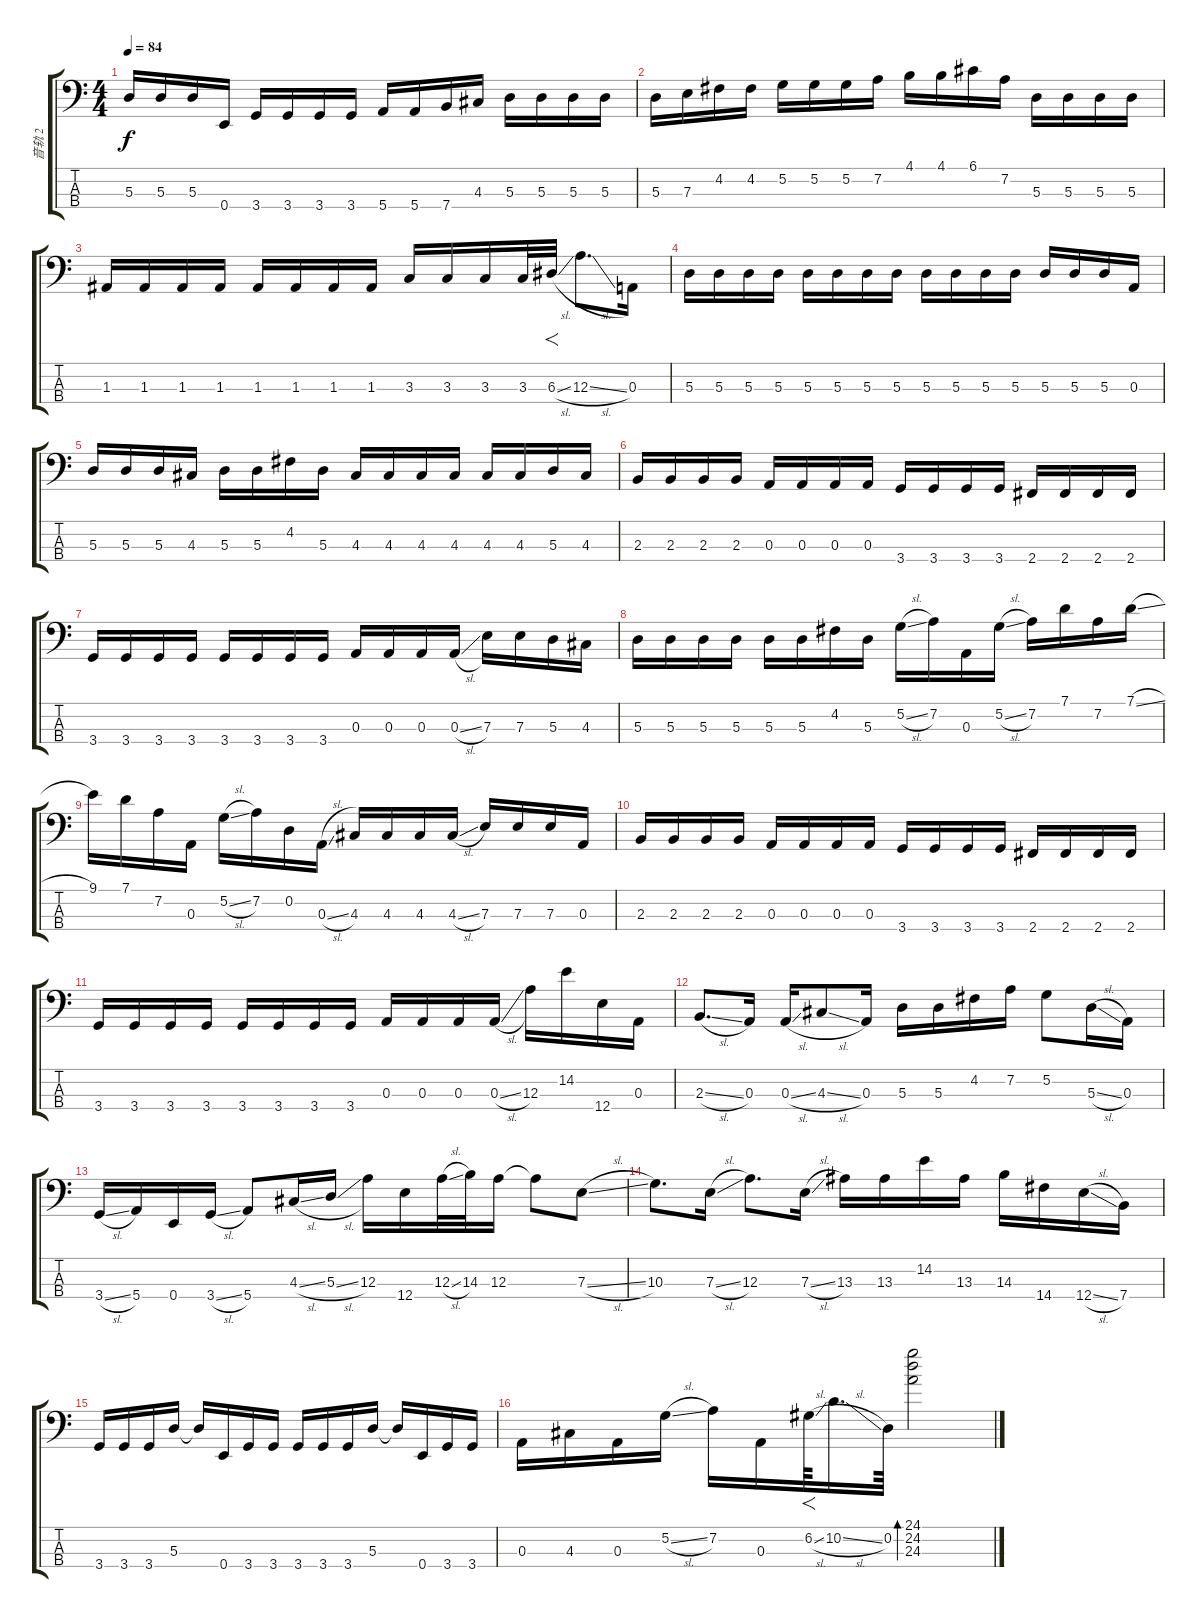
\track ("音轨 2" "音轨 2") {instrument electricbassfinger}
\staff {score tabs}
\tuning (G2 D2 A1 E1) {hide}
\ts (4 4)
\tempo 84
\clef f4
\ks c
5.3.16{dy f} 5.3.16 5.3.16 0.4.16 3.4.16 3.4.16 3.4.16 3.4.16 5.4.16 5.4.16 7.4.16 4.3.16 5.3.16 5.3.16 5.3.16 5.3.16 |
5.3.16 7.3.16 4.2.16 4.2.16 5.2.16 5.2.16 5.2.16 7.2.16 4.1.16 4.1.16 6.1.16 7.2.16 5.3.16 5.3.16 5.3.16 5.3.16 |
1.3.16 1.3.16 1.3.16 1.3.16 1.3.16 1.3.16 1.3.16 1.3.16 3.3.16 3.3.16 3.3.16 3.3.32 6.3{sl}.32{f} 12.3{sl}.8{d} 0.3.16 |
5.3.16 5.3.16 5.3.16 5.3.16 5.3.16 5.3.16 5.3.16 5.3.16 5.3.16 5.3.16 5.3.16 5.3.16 5.3.16 5.3.16 5.3.16 0.3.16 |
5.3.16 5.3.16 5.3.16 4.3.16 5.3.16 5.3.16 4.2.16 5.3.16 4.3.16 4.3.16 4.3.16 4.3.16 4.3.16 4.3.16 5.3.16 4.3.16 |
2.3.16 2.3.16 2.3.16 2.3.16 0.3.16 0.3.16 0.3.16 0.3.16 3.4.16 3.4.16 3.4.16 3.4.16 2.4.16 2.4.16 2.4.16 2.4.16 |
3.4.16 3.4.16 3.4.16 3.4.16 3.4.16 3.4.16 3.4.16 3.4.16 0.3.16 0.3.16 0.3.16 0.3{sl}.16 7.3.16 7.3.16 5.3.16 4.3.16 |
5.3.16 5.3.16 5.3.16 5.3.16 5.3.16 5.3.16 4.2.16 5.3.16 5.2{sl}.16 7.2.16 0.3.16 5.2{sl}.16 7.2.16 7.1.16 7.2.16 7.1{sl}.16 |
9.1.16 7.1.16 7.2.16 0.3.16 5.2{sl}.16 7.2.16 0.2.16 0.3{sl}.16 4.3.16 4.3.16 4.3.16 4.3{sl}.16 7.3.16 7.3.16 7.3.16 0.3.16 |
2.3.16 2.3.16 2.3.16 2.3.16 0.3.16 0.3.16 0.3.16 0.3.16 3.4.16 3.4.16 3.4.16 3.4.16 2.4.16 2.4.16 2.4.16 2.4.16 |
3.4.16 3.4.16 3.4.16 3.4.16 3.4.16 3.4.16 3.4.16 3.4.16 0.3.16 0.3.16 0.3.16 0.3{sl}.16 12.3.16 14.2.16 12.4.16 0.3.16 |
2.3{sl}.8{d} 0.3.16 0.3{sl}.16 4.3{sl}.8 0.3.16 5.3.16 5.3.16 4.2.16 7.2.16 5.2.8 5.3{sl}.16 0.3.16 |
3.4{sl}.16 5.4.16 0.4.16 3.4{sl}.16 5.4.8 4.3{sl}.16 5.3{sl}.16 12.3.16 12.4.16 12.3{sl}.32 14.3.32 12.3.16 12.3{t}.8 7.3{sl}.8 |
10.3.8{d} 7.3{sl}.16 12.3.8{d} 7.3{sl}.16 13.3.16 13.3.16 14.2.16 13.3.16 14.3.16 14.4.16 12.4{sl}.16 7.4.16 |
3.4.16 3.4.16 3.4.16 5.3.16 5.3{t}.16 0.4.16 3.4.16 3.4.16 3.4.16 3.4.16 3.4.16 5.3.16 5.3{t}.16 0.4.16 3.4.16 3.4.16 |
0.3.16 4.3.16 0.3.16 5.2{sl}.16 7.2.16 0.3.16 6.2{sl}.64{f} 10.2{sl}.16{d} 0.2.64 (24.1 24.2 24.3).2{bd 30}
